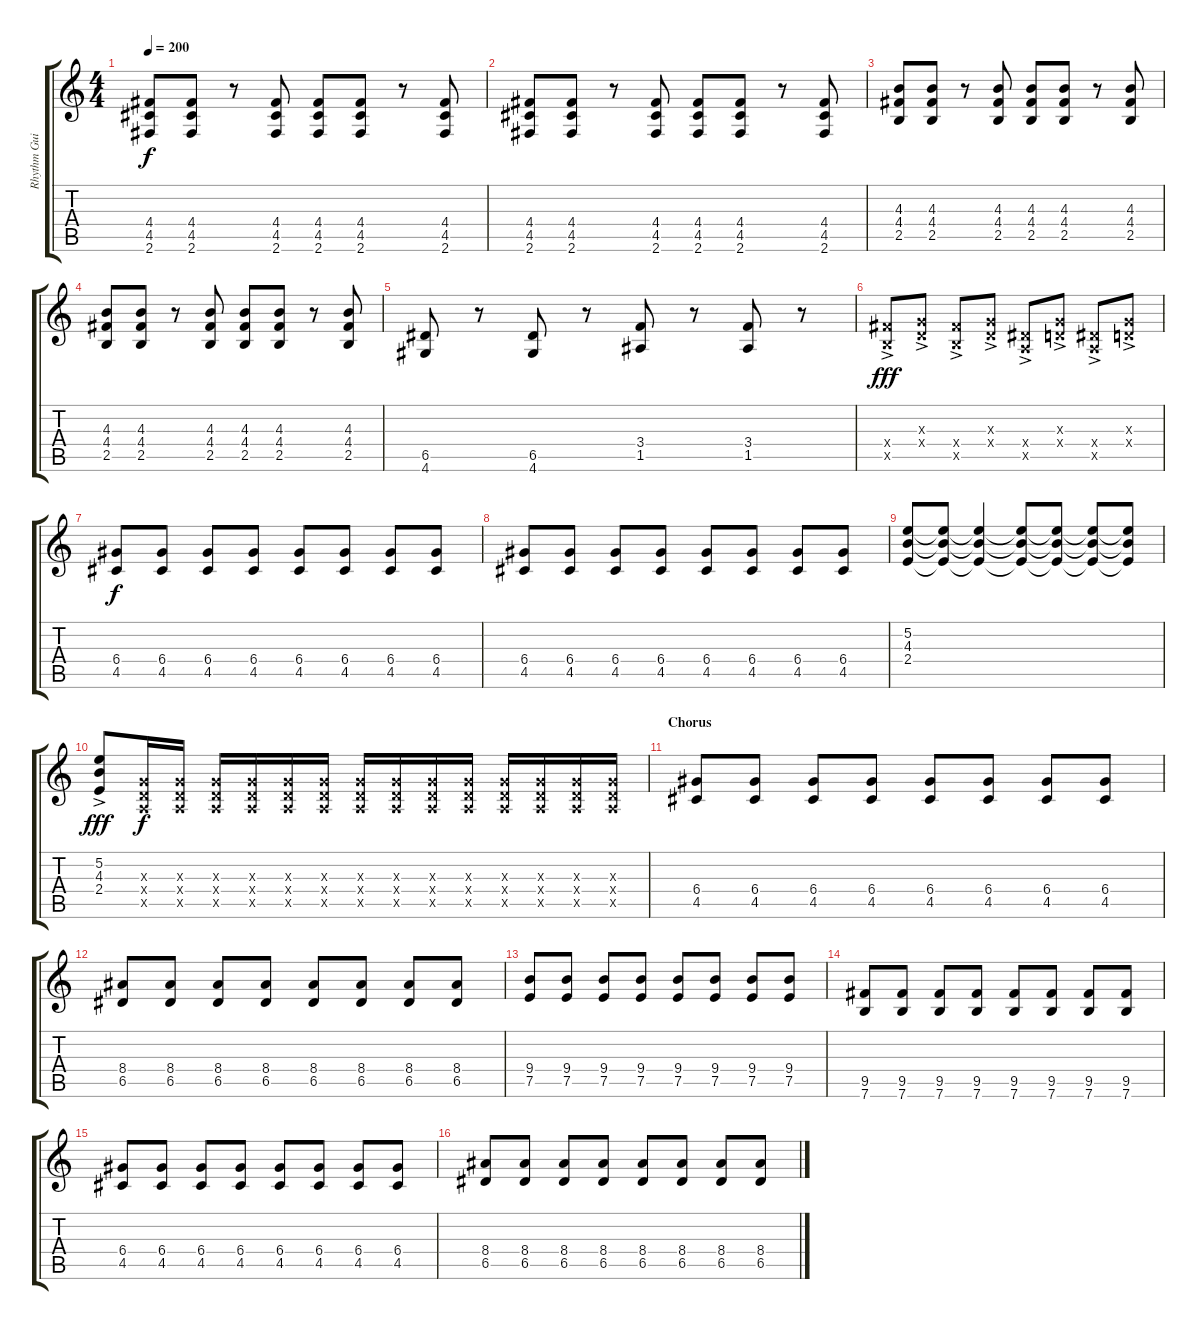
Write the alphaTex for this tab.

\track ("Rhythm Guitar (Art)" "Rhythm Gui") {instrument distortionguitar}
\staff {score tabs}
\tuning (E4 B3 G3 D3 A2 E2) {hide}
\ts (4 4)
\tempo 200
\clef g2
\ks c
(4.4 4.5 2.6).8{dy f} (4.4 4.5 2.6).8 r.8 (4.4 4.5 2.6).8 (4.4 4.5 2.6).8 (4.4 4.5 2.6).8 r.8 (4.4 4.5 2.6).8 |
(4.4 4.5 2.6).8 (4.4 4.5 2.6).8 r.8 (4.4 4.5 2.6).8 (4.4 4.5 2.6).8 (4.4 4.5 2.6).8 r.8 (4.4 4.5 2.6).8 |
(4.3 4.4 2.5).8 (4.3 4.4 2.5).8 r.8 (4.3 4.4 2.5).8 (4.3 4.4 2.5).8 (4.3 4.4 2.5).8 r.8 (4.3 4.4 2.5).8 |
(4.3 4.4 2.5).8 (4.3 4.4 2.5).8 r.8 (4.3 4.4 2.5).8 (4.3 4.4 2.5).8 (4.3 4.4 2.5).8 r.8 (4.3 4.4 2.5).8 |
(6.5 4.6).8 r.8 (6.5 4.6).8 r.8 (3.4 1.5).8 r.8 (3.4 1.5).8 r.8 |
(4.4{ac x} 2.5{ac x}).8{dy fff} (0.3{ac x} 0.4{ac x}).8 (4.4{ac x} 2.5{ac x}).8 (0.3{ac x} 0.4{ac x}).8 (1.4{ac x} 0.5{ac x}).8 (0.3{ac x} 0.4{ac x}).8 (1.4{ac x} 0.5{ac x}).8 (0.3{ac x} 0.4{ac x}).8 |
(6.4 4.5).8{dy f} (6.4 4.5).8 (6.4 4.5).8 (6.4 4.5).8 (6.4 4.5).8 (6.4 4.5).8 (6.4 4.5).8 (6.4 4.5).8 |
(6.4 4.5).8 (6.4 4.5).8 (6.4 4.5).8 (6.4 4.5).8 (6.4 4.5).8 (6.4 4.5).8 (6.4 4.5).8 (6.4 4.5).8 |
(5.2 4.3 2.4).8 (5.2{t} 4.3{t} 2.4{t}).8 (5.2{t} 4.3{t} 2.4{t}).4 (5.2{t} 4.3{t} 2.4{t}).8 (5.2{t} 4.3{t} 2.4{t}).8 (5.2{t} 4.3{t} 2.4{t}).8 (5.2{t} 4.3{t} 2.4{t}).8 |
(5.2 4.3{ac} 2.4{ac}).8{dy fff} (0.3{x} 0.4{x} 0.5{x}).16{dy f} (0.3{x} 0.4{x} 0.5{x}).16 (0.3{x} 0.4{x} 0.5{x}).16 (0.3{x} 0.4{x} 0.5{x}).16 (0.3{x} 0.4{x} 0.5{x}).16 (0.3{x} 0.4{x} 0.5{x}).16 (0.3{x} 0.4{x} 0.5{x}).16 (0.3{x} 0.4{x} 0.5{x}).16 (0.3{x} 0.4{x} 0.5{x}).16 (0.3{x} 0.4{x} 0.5{x}).16 (0.3{x} 0.4{x} 0.5{x}).16 (0.3{x} 0.4{x} 0.5{x}).16 (0.3{x} 0.4{x} 0.5{x}).16 (0.3{x} 0.4{x} 0.5{x}).16 |
\section ("" "Chorus")
(6.4 4.5).8 (6.4 4.5).8 (6.4 4.5).8 (6.4 4.5).8 (6.4 4.5).8 (6.4 4.5).8 (6.4 4.5).8 (6.4 4.5).8 |
(8.4 6.5).8 (8.4 6.5).8 (8.4 6.5).8 (8.4 6.5).8 (8.4 6.5).8 (8.4 6.5).8 (8.4 6.5).8 (8.4 6.5).8 |
(9.4 7.5).8 (9.4 7.5).8 (9.4 7.5).8 (9.4 7.5).8 (9.4 7.5).8 (9.4 7.5).8 (9.4 7.5).8 (9.4 7.5).8 |
(9.5 7.6).8 (9.5 7.6).8 (9.5 7.6).8 (9.5 7.6).8 (9.5 7.6).8 (9.5 7.6).8 (9.5 7.6).8 (9.5 7.6).8 |
(6.4 4.5).8 (6.4 4.5).8 (6.4 4.5).8 (6.4 4.5).8 (6.4 4.5).8 (6.4 4.5).8 (6.4 4.5).8 (6.4 4.5).8 |
(8.4 6.5).8 (8.4 6.5).8 (8.4 6.5).8 (8.4 6.5).8 (8.4 6.5).8 (8.4 6.5).8 (8.4 6.5).8 (8.4 6.5).8
